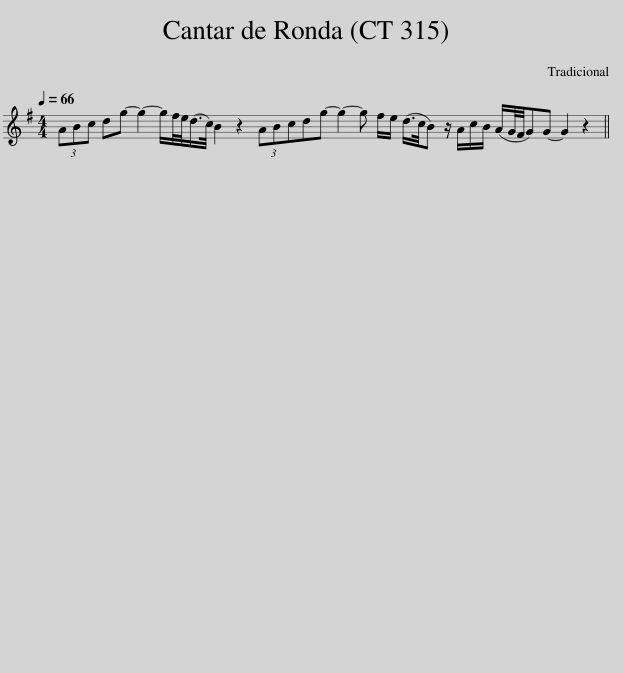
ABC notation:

X:1
L:1/8
Q:1/4=66
M:4/4
I:linebreak $
K:G
V:1 treble
V:1
 (3ABc dg- g2- g/f/4e/<(d/c/4) B2 z2 (3ABcdg- g2- g f/e/ (d/>c/B) z/ A/c/B/ (A/G/4F/4G)G- G2 z2 || %1
